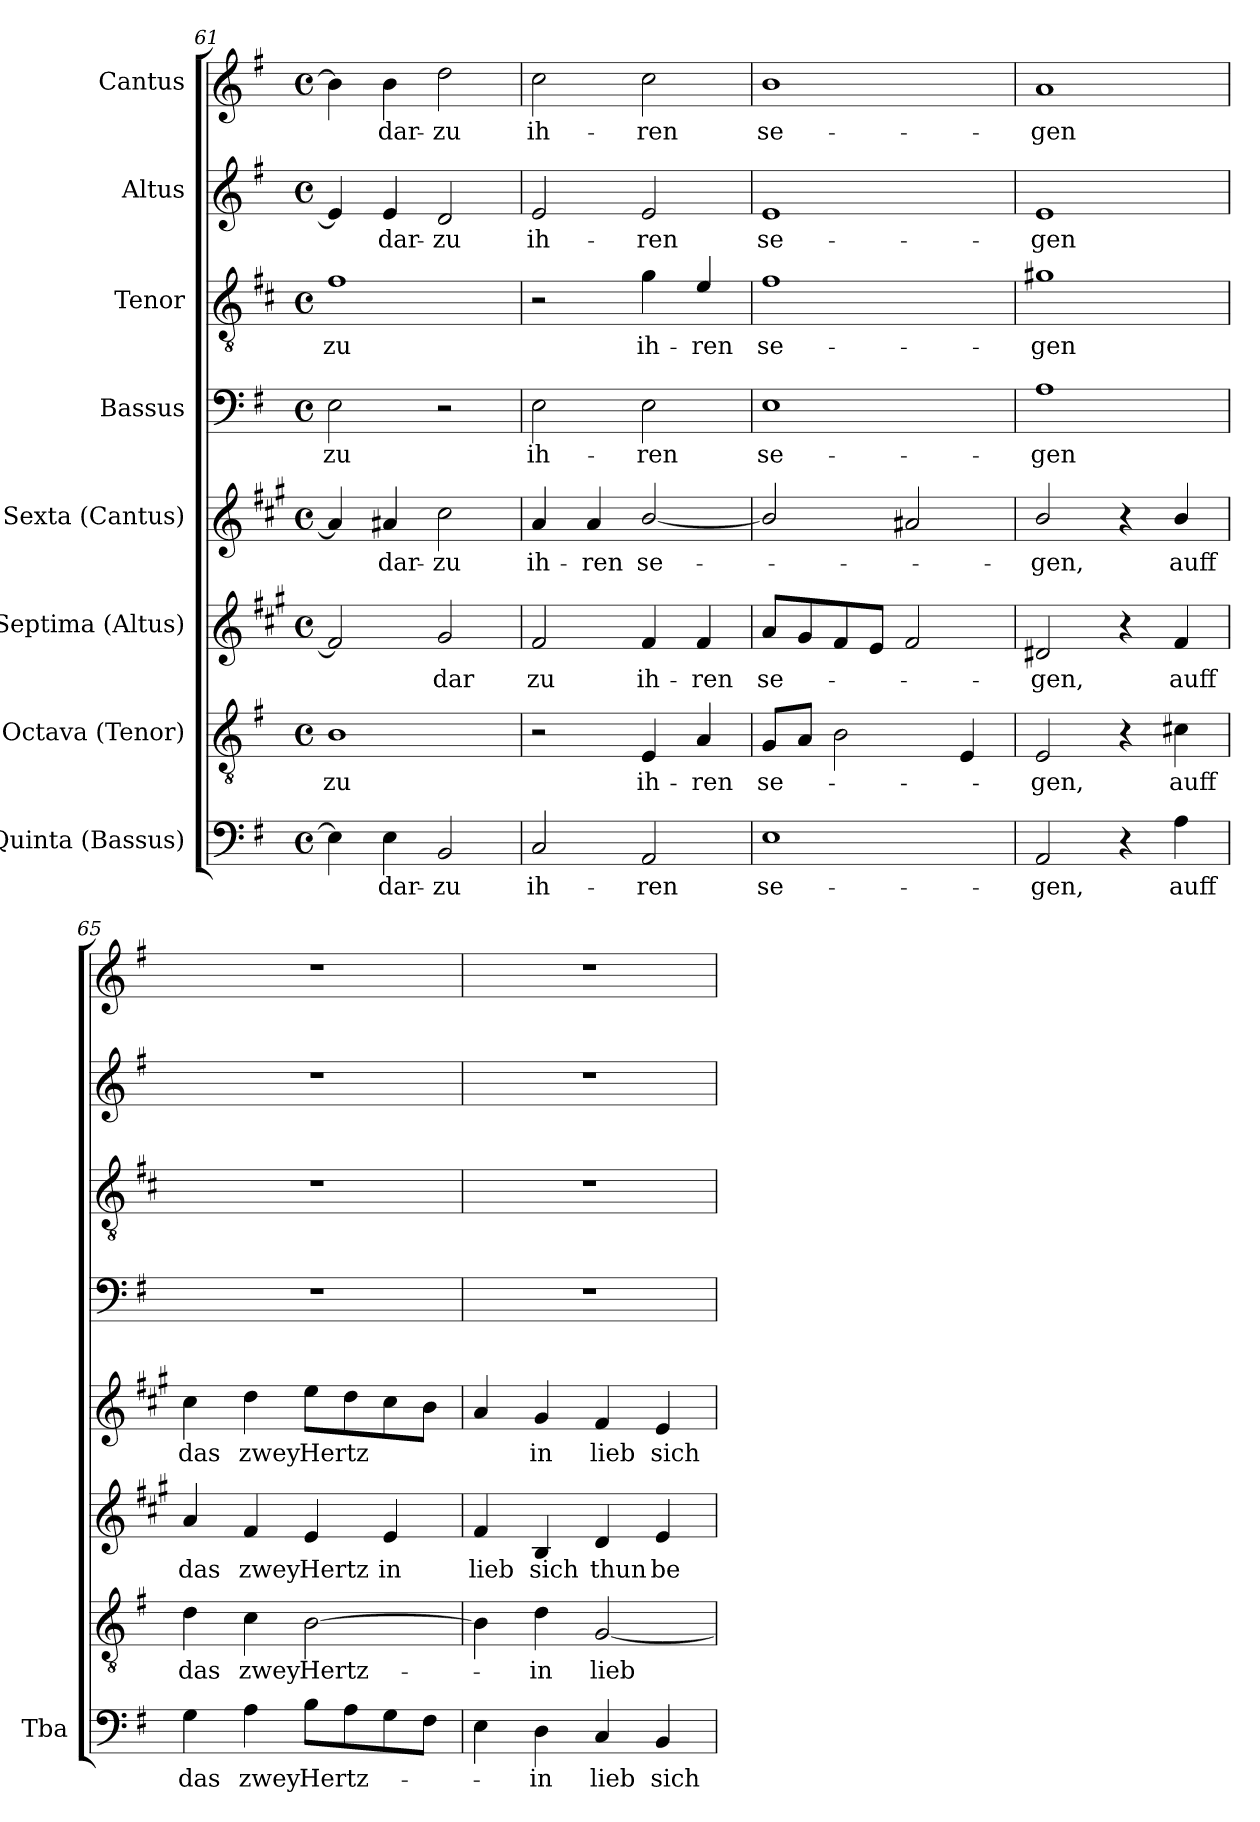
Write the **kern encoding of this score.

**kern	**text	**kern	**text	**kern	**text	**kern	**text	**kern	**text	**kern	**text	**kern	**text	**kern	**text
*part8	*part8	*part7	*part7	*part6	*part6	*part5	*part5	*part4	*part4	*part3	*part3	*part2	*part2	*part1	*part1
*staff8	*staff8	*staff7	*staff7	*staff6	*staff6	*staff5	*staff5	*staff4	*staff4	*staff3	*staff3	*staff2	*staff2	*staff1	*staff1
*I"Quinta (Bassus)	*	*I"Octava (Tenor)	*	*I"Septima (Altus)	*	*I"Sexta (Cantus)	*	*I"Bassus	*	*I"Tenor	*	*I"Altus	*	*I"Cantus	*
*I'Tba	*	*	*	*	*	*	*	*	*	*	*	*	*	*	*
*clefF4	*	*clefGv2	*	*clefG2	*	*clefG2	*	*clefF4	*	*clefGv2	*	*clefG2	*	*clefG2	*
*	*	*	*	*ITrd1c2	*	*ITrd1c2	*	*	*	*ITrd4c7	*	*	*	*	*
*k[f#]	*	*k[f#]	*	*k[f#]	*	*k[f#]	*	*k[f#]	*	*k[f#]	*	*k[f#]	*	*k[f#]	*
*G:	*	*G:	*	*G:	*	*G:	*	*G:	*	*G:	*	*G:	*	*G:	*
*M4/4	*	*M4/4	*	*M4/4	*	*M4/4	*	*M4/4	*	*M4/4	*	*M4/4	*	*M4/4	*
*met(c)	*	*met(c)	*	*met(c)	*	*met(c)	*	*met(c)	*	*met(c)	*	*met(c)	*	*met(c)	*
=61	=61	=61	=61	=61	=61	=61	=61	=61	=61	=61	=61	=61	=61	=61	=61
4E\]	.	1B	-zu	2e/]	.	4g#/]	.	2E\	-zu	1B	-zu	4e/]	.	4b\]	.
4E\	dar-	.	.	.	.	4g#X/	dar-	.	.	.	.	4e/	dar-	4b\	dar-
2BB/	-zu	.	.	2f#/	dar	2b\	-zu	2r	.	.	.	2d/	-zu	2dd\	-zu
=62	=62	=62	=62	=62	=62	=62	=62	=62	=62	=62	=62	=62	=62	=62	=62
2C/	ih-	2r	.	2e/	zu	4g/	ih-	2E\	ih-	2r	.	2e/	ih-	2cc\	ih-
.	.	.	.	.	.	4g/	-ren	.	.	.	.	.	.	.	.
2AA/	-ren	4E/	ih-	4e/	ih-	[2a/	se-	2E\	-ren	4c\	ih-	2e/	-ren	2cc\	-ren
.	.	4A/	-ren	4e/	-ren	.	.	.	.	4A/	-ren	.	.	.	.
=63	=63	=63	=63	=63	=63	=63	=63	=63	=63	=63	=63	=63	=63	=63	=63
1E	se-	8G/L	se-	8g/L	se-	2a/]	.	1E	se-	1B	se-	1e	se-	1b	se-
.	.	8A/J	.	8f#/	.	.	.	.	.	.	.	.	.	.	.
.	.	2B\	.	8e/	.	.	.	.	.	.	.	.	.	.	.
.	.	.	.	8d/J	.	.	.	.	.	.	.	.	.	.	.
.	.	.	.	2e/	.	2g#X/	.	.	.	.	.	.	.	.	.
.	.	4E/	.	.	.	.	.	.	.	.	.	.	.	.	.
!!LO:LB:g=z
=64	=64	=64	=64	=64	=64	=64	=64	=64	=64	=64	=64	=64	=64	=64	=64
2AA/	-gen,	2E/	-gen,	2c#X/	-gen,	2a/	-gen,	1A	-gen	1c#X	-gen	1e	-gen	1a	-gen
4r	.	4r	.	4r	.	4r	.	.	.	.	.	.	.	.	.
4A\	auff	4c#X\	auff	4e/	auff	4a/	auff	.	.	.	.	.	.	.	.
=65	=65	=65	=65	=65	=65	=65	=65	=65	=65	=65	=65	=65	=65	=65	=65
4G\	das	4d\	das	4g/	das	4b\	das	1r	.	1r	.	1r	.	1r	.
4A\	zwey	4c\	zwey	4e/	zwey	4cc\	zwey	.	.	.	.	.	.	.	.
8B\L	Hertz-	[2B\	Hertz-	4d/	Hertz	8dd\L	Hertz	.	.	.	.	.	.	.	.
8A\	.	.	.	.	.	8cc\	.	.	.	.	.	.	.	.	.
8G\	.	.	.	4d/	in	8b\	.	.	.	.	.	.	.	.	.
8F#\J	.	.	.	.	.	8a\J	.	.	.	.	.	.	.	.	.
=66	=66	=66	=66	=66	=66	=66	=66	=66	=66	=66	=66	=66	=66	=66	=66
4E\	.	4B\]	.	4e/	lieb	4g/	.	1r	.	1r	.	1r	.	1r	.
4D\	-in	4d\	-in	4A/	sich	4f#/	in	.	.	.	.	.	.	.	.
4C/	lieb	[2G/	lieb	4c/	thun	4e/	lieb	.	.	.	.	.	.	.	.
4BB/	sich	.	.	4d/	be-	4d/	sich	.	.	.	.	.	.	.	.
=	=	=	=	=	=	=	=	=	=	=	=	=	=	=	=
*-	*-	*-	*-	*-	*-	*-	*-	*-	*-	*-	*-	*-	*-	*-	*-
